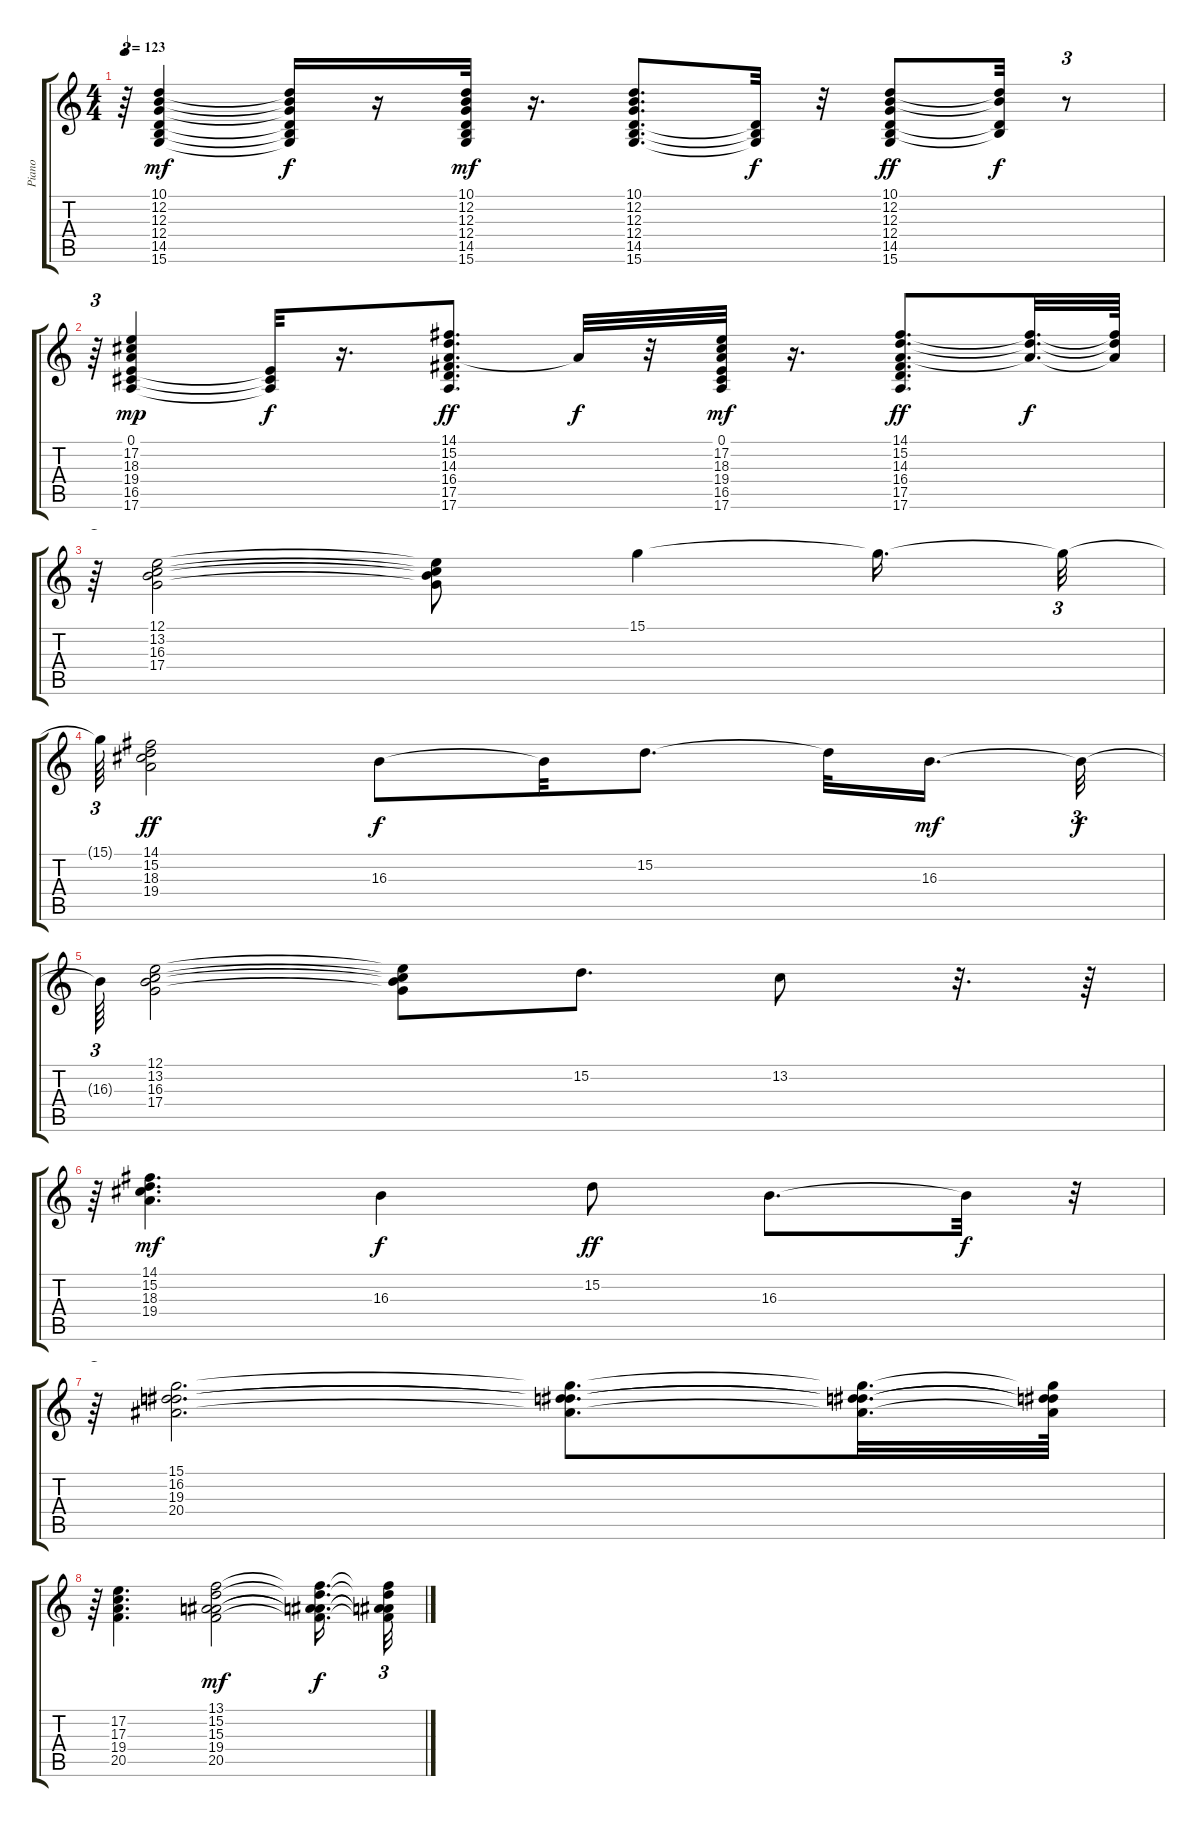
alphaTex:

\track ("Piano" "Piano") {instrument electricpiano1}
\staff {score tabs}
\tuning (E4 B3 G3 D3 A2 E2) {hide}
\ts (4 4)
\tempo 123
\clef g2
\ks c
r.64{tu (3 2) dy ff} (10.1 12.2 12.3 12.4 14.5 15.6).4{dy mf} (10.1{t} 12.2{t} 12.3{t} 12.4{t} 14.5{t} 15.6{t}).16{dy f} r.16 (10.1 12.2 12.3 12.4 14.5 15.6).32{dy mf} r.16{d} (10.1 12.2 12.3 12.4 14.5 15.6).8{d} (12.4{t} 14.5{t} 15.6{t}).32{dy f} r.32 (10.1 12.2 12.3 12.4 14.5 15.6).8{dy ff} (10.1{t} 12.2{t} 12.4{t} 14.5{t}).32{dy f} r.8{tu (3 2)} |
r.64{tu (3 2)} (0.1 17.2 18.3 19.4 16.5 17.6).4{dy mp} (0.1{t} 16.5{t} 17.6{t}).32{dy f} r.16{d} (14.1 15.2 14.3 16.4 17.5 17.6).8{d dy ff} 14.3{t}.32{dy f} r.32 (0.1 17.2 18.3 19.4 16.5 17.6).32{dy mf} r.16{d} (14.1 15.2 14.3 16.4 17.5 17.6).8{d dy ff} (14.1{t} 15.2{t} 14.3{t}).32{d dy f} (14.1{t} 15.2{t} 14.3{t}).64 |
r.64{tu (3 2)} (12.1 13.2 16.3 17.4).2 (12.1{t} 13.2{t} 16.3{t} 17.4{t}).8 15.1.4 15.1{t}.16{d} 15.1{t}.32{tu (3 2)} |
15.1{t}.64{tu (3 2)} (14.1 15.2 18.3 19.4).2{dy ff} 16.3.8{dy f} 16.3{t}.32 15.2.8{d} 15.2{t}.32 16.3.16{d dy mf beam splitsecondary} 16.3{t}.32{tu (3 2) dy f} |
16.3{t}.64{tu (3 2)} (12.1 13.2 16.3 17.4).2 (12.1{t} 13.2{t} 16.3{t} 17.4{t}).8 15.2.8{d} 13.2.8 r.32{d} r.64 |
r.64{tu (3 2)} (14.1 15.2 18.3 19.4).4{d dy mf} 16.3.4{dy f} 15.2.8{dy ff} 16.3.8{d} 16.3{t}.32{dy f} r.32{tu (3 2)} |
r.64{tu (3 2)} (15.1 16.2 19.3 20.4).2{d} (15.1{t} 16.2{t} 19.3{t} 20.4{t}).8{d} (15.1{t} 16.2{t} 19.3{t} 20.4{t}).32{d} (15.1{t} 16.2{t} 19.3{t} 20.4{t}).64 |
r.64{tu (3 2)} (17.2 17.3 19.4 20.5).4{d} (13.1 15.2 15.3 19.4 20.5).2{dy mf} (13.1{t} 15.2{t} 15.3{t} 19.4{t} 20.5{t}).16{d dy f} (13.1{t} 15.2{t} 15.3{t} 19.4{t} 20.5{t}).32{tu (3 2)}
